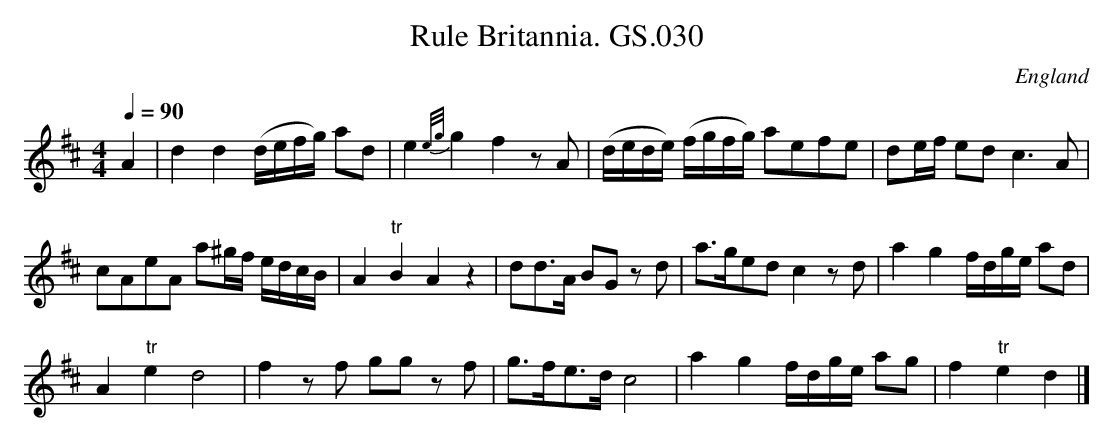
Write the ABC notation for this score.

X:1
T:Rule Britannia. GS.030
M:4/4
L:1/8
Q:1/4=90
O:England
notC:Tune:  Dr. Arne.  Words: Thomson
K:D major
A2 | d2d2 (d/2e/2f/2g/2) ad | e2 {e/2g/2} g2f2 z A |\
(d/2e/2d/2e/2) (f/2g/2f/2g/2) aefe | de/2f/2 ed c3 A |!
cAeA a^g/2f/2 e/2d/2c/2B/2 | A2"tr"B2A2z2 |\
dd>A BGz d | a>ged c2 z d | a2g2 f/2d/2g/2e/2 ad |!
A2"tr"e2d4 | \
f2 z f gg z f | g>fe>d c4 | a2g2 f/2d/2g/2e/2 ag | f2 "tr"e2 d2 |]
